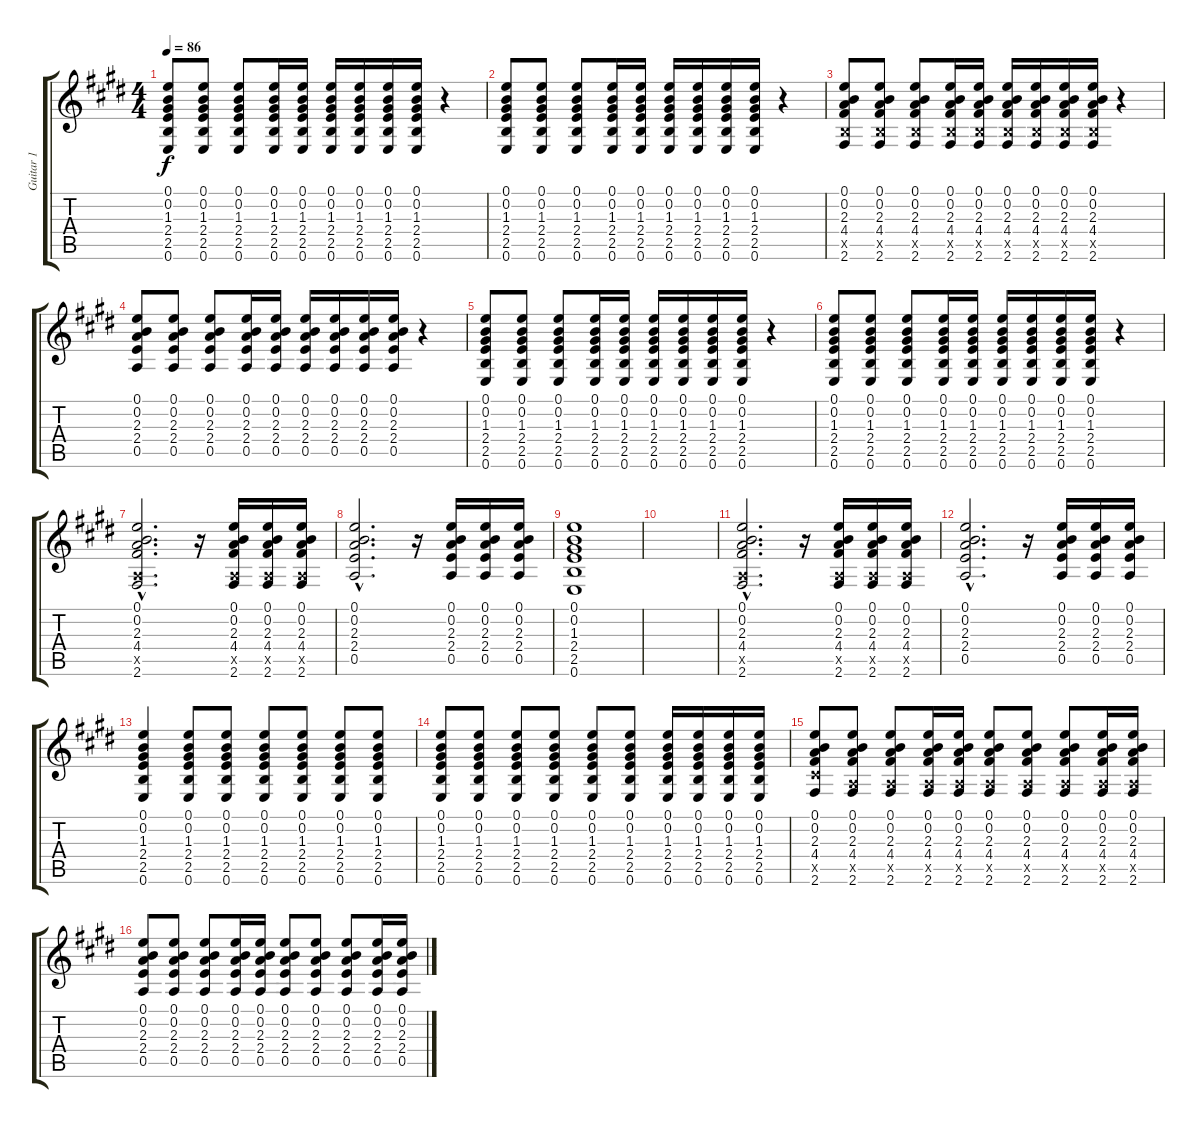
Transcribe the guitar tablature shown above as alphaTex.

\track ("Guitar 1" "Guitar 1") {instrument acousticguitarsteel}
\staff {score tabs}
\tuning (E4 B3 G3 D3 A2 E2) {hide}
\ts (4 4)
\tempo 86
\clef g2
\ks e
(0.1 0.2 1.3 2.4 2.5 0.6).8{dy f} (0.1 0.2 1.3 2.4 2.5 0.6).8 (0.1 0.2 1.3 2.4 2.5 0.6).8 (0.1 0.2 1.3 2.4 2.5 0.6).16 (0.1 0.2 1.3 2.4 2.5 0.6).16 (0.1 0.2 1.3 2.4 2.5 0.6).16 (0.1 0.2 1.3 2.4 2.5 0.6).16 (0.1 0.2 1.3 2.4 2.5 0.6).16 (0.1 0.2 1.3 2.4 2.5 0.6).16 r.4 |
(0.1 0.2 1.3 2.4 2.5 0.6).8 (0.1 0.2 1.3 2.4 2.5 0.6).8 (0.1 0.2 1.3 2.4 2.5 0.6).8 (0.1 0.2 1.3 2.4 2.5 0.6).16 (0.1 0.2 1.3 2.4 2.5 0.6).16 (0.1 0.2 1.3 2.4 2.5 0.6).16 (0.1 0.2 1.3 2.4 2.5 0.6).16 (0.1 0.2 1.3 2.4 2.5 0.6).16 (0.1 0.2 1.3 2.4 2.5 0.6).16 r.4 |
(0.1 0.2 2.3 4.4 2.5{x} 2.6).8 (0.1 0.2 2.3 4.4 2.5{x} 2.6).8 (0.1 0.2 2.3 4.4 2.5{x} 2.6).8 (0.1 0.2 2.3 4.4 2.5{x} 2.6).16 (0.1 0.2 2.3 4.4 2.5{x} 2.6).16 (0.1 0.2 2.3 4.4 2.5{x} 2.6).16 (0.1 0.2 2.3 4.4 2.5{x} 2.6).16 (0.1 0.2 2.3 4.4 2.5{x} 2.6).16 (0.1 0.2 2.3 4.4 2.5{x} 2.6).16 r.4 |
(0.1 0.2 2.3 2.4 0.5).8 (0.1 0.2 2.3 2.4 0.5).8 (0.1 0.2 2.3 2.4 0.5).8 (0.1 0.2 2.3 2.4 0.5).16 (0.1 0.2 2.3 2.4 0.5).16 (0.1 0.2 2.3 2.4 0.5).16 (0.1 0.2 2.3 2.4 0.5).16 (0.1 0.2 2.3 2.4 0.5).16 (0.1 0.2 2.3 2.4 0.5).16 r.4 |
(0.1 0.2 1.3 2.4 2.5 0.6).8 (0.1 0.2 1.3 2.4 2.5 0.6).8 (0.1 0.2 1.3 2.4 2.5 0.6).8 (0.1 0.2 1.3 2.4 2.5 0.6).16 (0.1 0.2 1.3 2.4 2.5 0.6).16 (0.1 0.2 1.3 2.4 2.5 0.6).16 (0.1 0.2 1.3 2.4 2.5 0.6).16 (0.1 0.2 1.3 2.4 2.5 0.6).16 (0.1 0.2 1.3 2.4 2.5 0.6).16 r.4 |
(0.1 0.2 1.3 2.4 2.5 0.6).8 (0.1 0.2 1.3 2.4 2.5 0.6).8 (0.1 0.2 1.3 2.4 2.5 0.6).8 (0.1 0.2 1.3 2.4 2.5 0.6).16 (0.1 0.2 1.3 2.4 2.5 0.6).16 (0.1 0.2 1.3 2.4 2.5 0.6).16 (0.1 0.2 1.3 2.4 2.5 0.6).16 (0.1 0.2 1.3 2.4 2.5 0.6).16 (0.1 0.2 1.3 2.4 2.5 0.6).16 r.4 |
(0.1{hac} 0.2{hac} 2.3{hac} 4.4{hac} 0.5{hac x} 2.6{hac}).2{d} r.16 (0.1 0.2 2.3 4.4 0.5{x} 2.6).16 (0.1 0.2 2.3 4.4 0.5{x} 2.6).16 (0.1 0.2 2.3 4.4 0.5{x} 2.6).16 |
(0.1{hac} 0.2{hac} 2.3{hac} 2.4{hac} 0.5{hac}).2{d} r.16 (0.1 0.2 2.3 2.4 0.5).16 (0.1 0.2 2.3 2.4 0.5).16 (0.1 0.2 2.3 2.4 0.5).16 |
(0.1 0.2 1.3 2.4 2.5 0.6).1 |
|
(0.1{hac} 0.2{hac} 2.3{hac} 4.4{hac} 0.5{hac x} 2.6{hac}).2{d} r.16 (0.1 0.2 2.3 4.4 0.5{x} 2.6).16 (0.1 0.2 2.3 4.4 0.5{x} 2.6).16 (0.1 0.2 2.3 4.4 0.5{x} 2.6).16 |
(0.1{hac} 0.2{hac} 2.3{hac} 2.4{hac} 0.5{hac}).2{d} r.16 (0.1 0.2 2.3 2.4 0.5).16 (0.1 0.2 2.3 2.4 0.5).16 (0.1 0.2 2.3 2.4 0.5).16 |
(0.1 0.2 1.3 2.4 2.5 0.6).4 (0.1 0.2 1.3 2.4 2.5 0.6).8 (0.1 0.2 1.3 2.4 2.5 0.6).8 (0.1 0.2 1.3 2.4 2.5 0.6).8 (0.1 0.2 1.3 2.4 2.5 0.6).8 (0.1 0.2 1.3 2.4 2.5 0.6).8 (0.1 0.2 1.3 2.4 2.5 0.6).8 |
(0.1 0.2 1.3 2.4 2.5 0.6).8 (0.1 0.2 1.3 2.4 2.5 0.6).8 (0.1 0.2 1.3 2.4 2.5 0.6).8 (0.1 0.2 1.3 2.4 2.5 0.6).8 (0.1 0.2 1.3 2.4 2.5 0.6).8 (0.1 0.2 1.3 2.4 2.5 0.6).8 (0.1 0.2 1.3 2.4 2.5 0.6).16 (0.1 0.2 1.3 2.4 2.5 0.6).16 (0.1 0.2 1.3 2.4 2.5 0.6).16 (0.1 0.2 1.3 2.4 2.5 0.6).16 |
(0.1 0.2 2.3 4.4 4.5{x} 2.6).8 (0.1 0.2 2.3 4.4 0.5{x} 2.6).8 (0.1 0.2 2.3 4.4 0.5{x} 2.6).8 (0.1 0.2 2.3 4.4 0.5{x} 2.6).16 (0.1 0.2 2.3 4.4 0.5{x} 2.6).16 (0.1 0.2 2.3 4.4 0.5{x} 2.6).8 (0.1 0.2 2.3 4.4 0.5{x} 2.6).8 (0.1 0.2 2.3 4.4 0.5{x} 2.6).8 (0.1 0.2 2.3 4.4 0.5{x} 2.6).16 (0.1 0.2 2.3 4.4 0.5{x} 2.6).16 |
(0.1 0.2 2.3 2.4 0.5).8 (0.1 0.2 2.3 2.4 0.5).8 (0.1 0.2 2.3 2.4 0.5).8 (0.1 0.2 2.3 2.4 0.5).16 (0.1 0.2 2.3 2.4 0.5).16 (0.1 0.2 2.3 2.4 0.5).8 (0.1 0.2 2.3 2.4 0.5).8 (0.1 0.2 2.3 2.4 0.5).8 (0.1 0.2 2.3 2.4 0.5).16 (0.1 0.2 2.3 2.4 0.5).16
